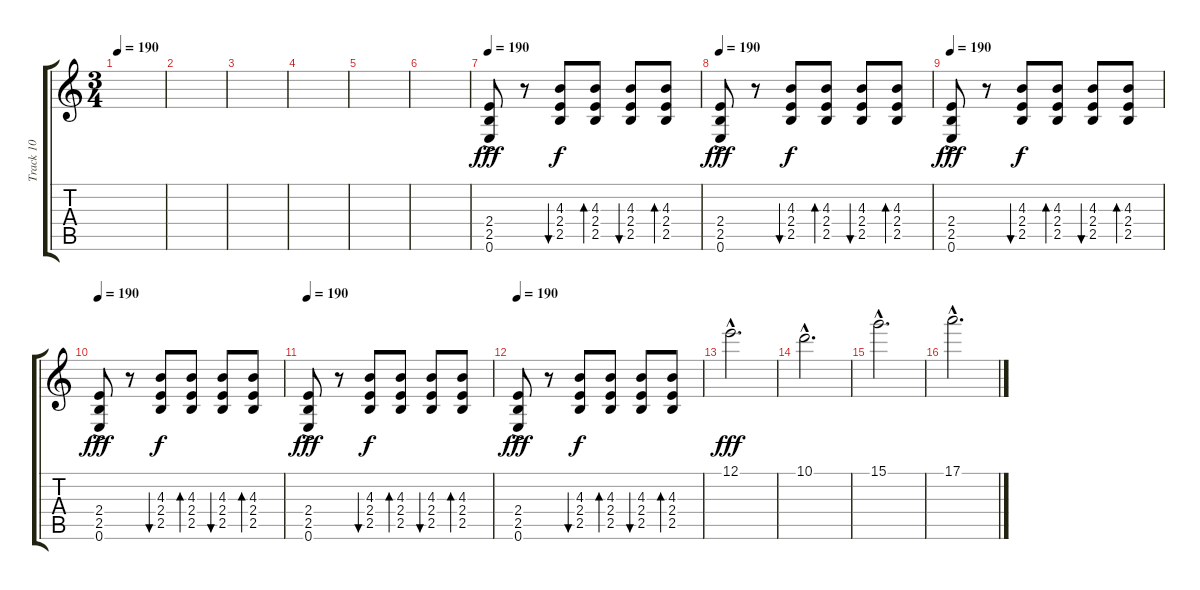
\track ("Track 10" "Track 10") {instrument overdrivenguitar}
\staff {score tabs}
\tuning (E4 B3 G3 D3 A2 E2) {hide}
\ts (3 4)
\tempo 190
\clef g2
\ks c
|
|
|
|
|
|
\tempo 190
(2.4 2.5{ac} 0.6).8{dy fff volume 12} r.8 (4.3 2.4 2.5).8{bu 240 dy f} (4.3 2.4 2.5).8{bd 240} (4.3 2.4 2.5).8{bu 240} (4.3 2.4 2.5).8{bd 240} |
\tempo 190
(2.4 2.5{ac} 0.6).8{dy fff volume 12} r.8 (4.3 2.4 2.5).8{bu 240 dy f} (4.3 2.4 2.5).8{bd 240} (4.3 2.4 2.5).8{bu 240} (4.3 2.4 2.5).8{bd 240} |
\tempo 190
(2.4 2.5{ac} 0.6).8{dy fff volume 12} r.8 (4.3 2.4 2.5).8{bu 240 dy f} (4.3 2.4 2.5).8{bd 240} (4.3 2.4 2.5).8{bu 240} (4.3 2.4 2.5).8{bd 240} |
\tempo 190
(2.4 2.5{ac} 0.6).8{dy fff volume 12} r.8 (4.3 2.4 2.5).8{bu 240 dy f} (4.3 2.4 2.5).8{bd 240} (4.3 2.4 2.5).8{bu 240} (4.3 2.4 2.5).8{bd 240} |
\tempo 190
(2.4 2.5{ac} 0.6).8{dy fff volume 12} r.8 (4.3 2.4 2.5).8{bu 240 dy f} (4.3 2.4 2.5).8{bd 240} (4.3 2.4 2.5).8{bu 240} (4.3 2.4 2.5).8{bd 240} |
\tempo 190
(2.4 2.5{ac} 0.6).8{dy fff volume 12} r.8 (4.3 2.4 2.5).8{bu 240 dy f} (4.3 2.4 2.5).8{bd 240} (4.3 2.4 2.5).8{bu 240} (4.3 2.4 2.5).8{bd 240} |
12.1{hac}.2{d dy fff volume 16} |
10.1{hac}.2{d} |
15.1{hac}.2{d} |
17.1{hac}.2{d}
